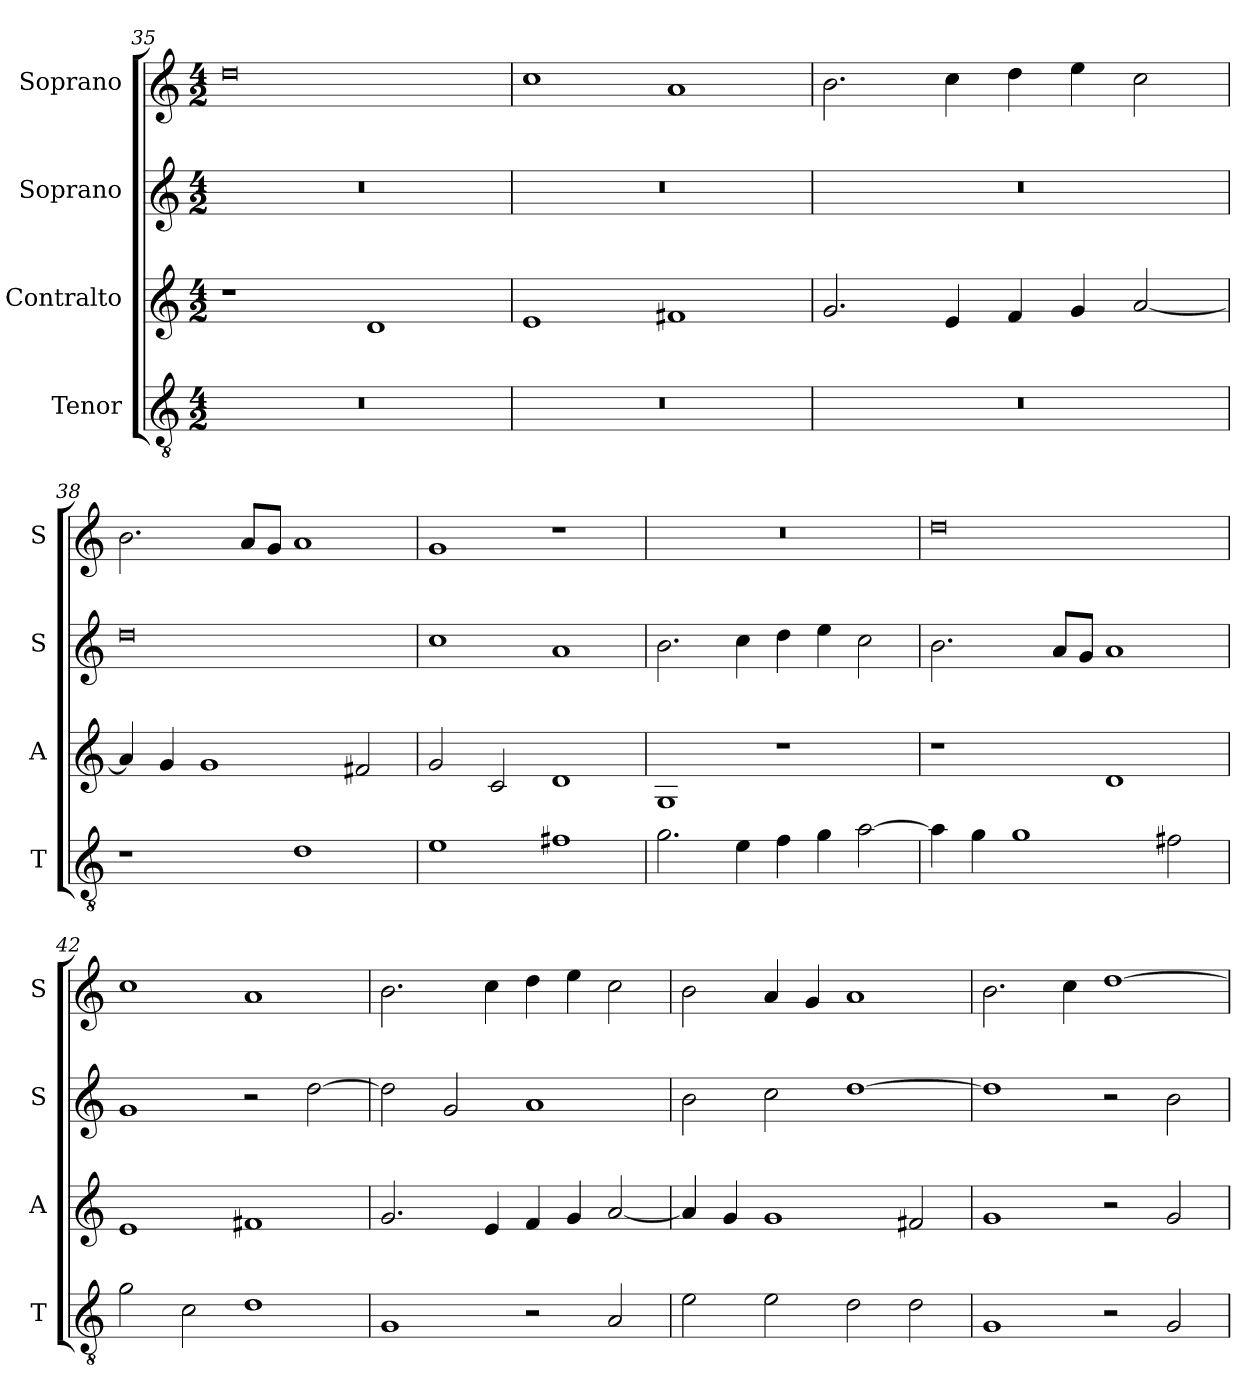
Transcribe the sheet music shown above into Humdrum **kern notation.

**kern	**kern	**kern	**kern
*part4	*part3	*part2	*part1
*staff4	*staff3	*staff2	*staff1
*I"Tenor	*I"Contralto	*I"Soprano	*I"Soprano
*I'T	*I'A	*I'S	*I'S
*clefGv2	*clefG2	*clefG2	*clefG2
*k[]	*k[]	*k[]	*k[]
*G:mix	*G:mix	*G:mix	*G:mix
*M4/2	*M4/2	*M4/2	*M4/2
=35	=35	=35	=35
0r	1r	0r	0dd
.	1d	.	.
=36	=36	=36	=36
0r	1e	0r	1cc
.	1f#X	.	1a
=37	=37	=37	=37
0r	2.g	0r	2.b
.	4e	.	4cc
.	4f	.	4dd
.	4g	.	4ee
.	[2a	.	2cc
=38	=38	=38	=38
1r	4a]	0dd	2.b
.	4g	.	.
.	1g	.	.
.	.	.	8a/L
.	.	.	8g/J
1d	.	.	1a
.	2f#X	.	.
=39	=39	=39	=39
1e	2g	1cc	1g
.	2c	.	.
1f#X	1d	1a	1r
=40	=40	=40	=40
2.g	1G	2.b	0r
4e	.	4cc	.
4f	1r	4dd	.
4g	.	4ee	.
[2a	.	2cc	.
=41	=41	=41	=41
4a]	1r	2.b	0dd
4g	.	.	.
1g	.	.	.
.	.	8a/L	.
.	.	8g/J	.
.	1d	1a	.
2f#X	.	.	.
=42	=42	=42	=42
2g	1e	1g	1cc
2c	.	.	.
1d	1f#X	2r	1a
.	.	[2dd	.
=43	=43	=43	=43
1G	2.g	2dd]	2.b
.	.	2g	.
.	4e	.	4cc
2r	4f	1a	4dd
.	4g	.	4ee
2A	[2a	.	2cc
=44	=44	=44	=44
2e	4a]	2b	2b
.	4g	.	.
2e	1g	2cc	4a
.	.	.	4g
2d	.	[1dd	1a
2d	2f#X	.	.
=45	=45	=45	=45
1G	1g	1dd]	2.b
.	.	.	4cc
2r	2r	2r	[1dd
2G	2g	2b	.
=	=	=	=
*-	*-	*-	*-
